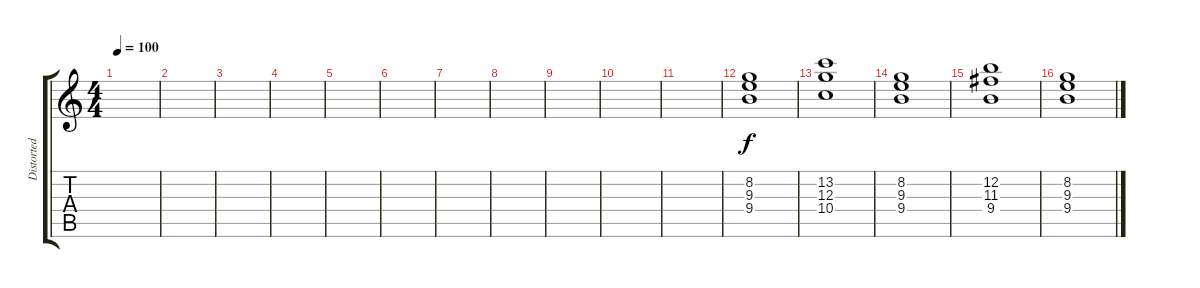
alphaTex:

\track ("Distorted Lead Guitar" "Distorted ") {instrument distortionguitar}
\staff {score tabs}
\tuning (E4 B3 G3 D3 A2 E2) {hide}
\ts (4 4)
\tempo 100
\clef g2
\ks c
|
|
|
|
|
|
|
|
|
|
|
(8.2 9.3 9.4).1 |
(13.2 12.3 10.4).1 |
(8.2 9.3 9.4).1 |
(12.2 11.3 9.4).1 |
(8.2 9.3 9.4).1
